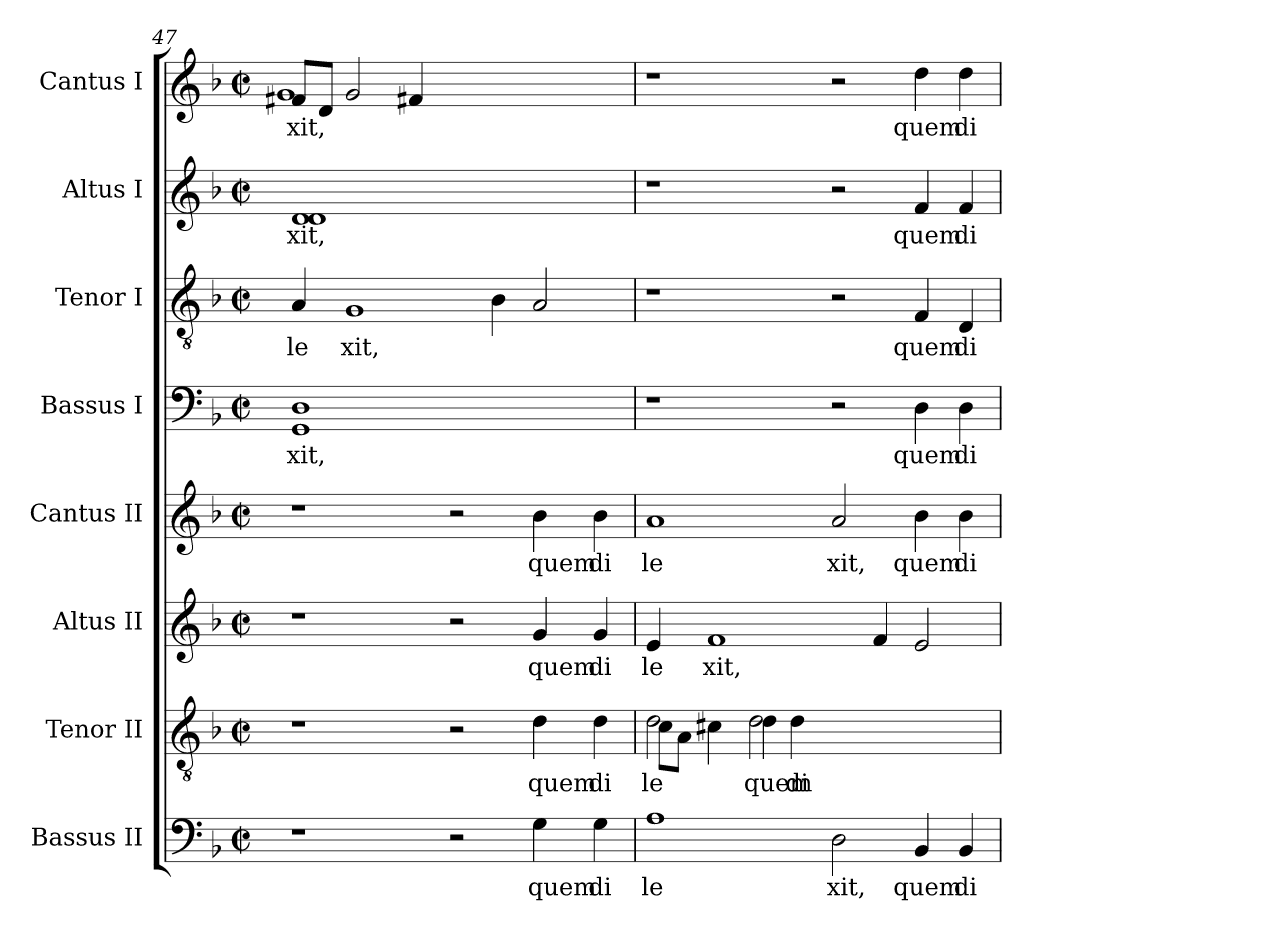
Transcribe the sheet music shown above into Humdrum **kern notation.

**kern	**text	**kern	**text	**kern	**text	**kern	**text	**kern	**text	**kern	**text	**kern	**text	**kern	**text
*part8	*part8	*part7	*part7	*part6	*part6	*part5	*part5	*part4	*part4	*part3	*part3	*part2	*part2	*part1	*part1
*staff8	*staff8	*staff7	*staff7	*staff6	*staff6	*staff5	*staff5	*staff4	*staff4	*staff3	*staff3	*staff2	*staff2	*staff1	*staff1
*I"Bassus II	*	*I"Tenor II	*	*I"Altus II	*	*I"Cantus II	*	*I"Bassus I	*	*I"Tenor I	*	*I"Altus I	*	*I"Cantus I	*
*clefF4	*	*clefGv2	*	*clefG2	*	*clefG2	*	*clefF4	*	*clefGv2	*	*clefG2	*	*clefG2	*
*k[b-]	*	*k[b-]	*	*k[b-]	*	*k[b-]	*	*k[b-]	*	*k[b-]	*	*k[b-]	*	*k[b-]	*
*F:	*	*F:	*	*F:	*	*F:	*	*F:	*	*F:	*	*F:	*	*F:	*
*M2/2	*	*M2/2	*	*M2/2	*	*M2/2	*	*M2/2	*	*M2/2	*	*M2/2	*	*M2/2	*
*met(c|)	*	*met(c|)	*	*met(c|)	*	*met(c|)	*	*met(c|)	*	*met(c|)	*	*met(c|)	*	*met(c|)	*
=47	=47	=47	=47	=47	=47	=47	=47	=47	=47	=47	=47	=47	=47	=47	=47
!	!	!	!	!	!	!	!	!	!LO:LY:b:cj	!	!LO:LY:b:cj	!	!LO:LY:b:cj	!	!LO:LY:b:cj
*	*	*	*	*	*	*	*	*	*	*	*	*	*	*^	*
!	!	!	!	!	!	!	!	!	!	!	!	!	!	!	!	!LO:LY:b:cj
1r	.	1r	.	1r	.	1r	.	1D 1GG	xit,	4A/	le	1d 1d	xit,	8f#X/L	1g	xit,
.	.	.	.	.	.	.	.	.	.	.	.	.	.	8d/J	.	.
!	!	!	!	!	!	!	!	!	!	!	!LO:LY:b:cj	!	!	!	!	!
.	.	.	.	.	.	.	.	.	.	1G	xit,	.	.	2g/	.	.
.	.	.	.	.	.	.	.	.	.	.	.	.	.	4f#X/	.	.
2r	.	2r	.	2r	.	2r	.	1ryy	.	.	.	1ryy	.	1ryy	1ryy	.
.	.	.	.	.	.	.	.	.	.	4B-\	.	.	.	.	.	.
!	!LO:LY:b:cj	!	!LO:LY:b:cj	!	!LO:LY:b:cj	!	!LO:LY:b:cj	!	!	!	!	!	!	!	!	!
4G\	quem	4d\	quem	4g/	quem	4b-\	quem	.	.	2A/	.	.	.	.	.	.
!	!LO:LY:b:cj	!	!LO:LY:b:cj	!	!LO:LY:b:cj	!	!LO:LY:b:cj	!	!	!	!	!	!	!	!	!
4G\	di	4d\	di	4g/	di	4b-\	di	.	.	.	.	.	.	.	.	.
*	*	*	*	*	*	*	*	*	*	*	*	*	*	*v	*v	*
=48	=48	=48	=48	=48	=48	=48	=48	=48	=48	=48	=48	=48	=48	=48	=48
!	!LO:LY:b:cj	!	!LO:LY:b:cj	!	!LO:LY:b:cj	!	!LO:LY:b:cj	!	!	!	!	!	!	!	!
*	*	*^	*	*	*	*	*	*	*	*	*	*	*	*	*
1A	le	2d\	8c\L	le	4e/	le	1a	le	1r	.	1r	.	1r	.	1r	.
.	.	.	8A\J	.	.	.	.	.	.	.	.	.	.	.	.	.
!	!	!	!	!	!	!LO:LY:b:cj	!	!	!	!	!	!	!	!	!	!
.	.	.	4c#X\	.	1f	xit,	.	.	.	.	.	.	.	.	.	.
!	!	!	!	!LO:LY:b:cj	!	!	!	!	!	!	!	!	!	!	!	!
!	!	!	!	!LO:LY:b:cj	!	!	!	!	!	!	!	!	!	!	!	!
.	.	2d\	4d\	quem	.	.	.	.	.	.	.	.	.	.	.	.
!	!	!	!	!LO:LY:b:cj	!	!	!	!	!	!	!	!	!	!	!	!
.	.	.	4d\	di	.	.	.	.	.	.	.	.	.	.	.	.
!	!LO:LY:b:cj	!	!	!	!	!	!	!LO:LY:b:cj	!	!	!	!	!	!	!	!
2D\	xit,	1ryy	1ryy	.	.	.	2a/	xit,	2r	.	2r	.	2r	.	2r	.
.	.	.	.	.	4f/	.	.	.	.	.	.	.	.	.	.	.
!	!LO:LY:b:cj	!	!	!	!	!	!	!LO:LY:b:cj	!	!LO:LY:b:cj	!	!LO:LY:b:cj	!	!LO:LY:b:cj	!	!LO:LY:b:cj
4BB-/	quem	.	.	.	2e/	.	4b-\	quem	4D\	quem	4F/	quem	4f/	quem	4dd\	quem
!	!LO:LY:b:cj	!	!	!	!	!	!	!LO:LY:b:cj	!	!LO:LY:b:cj	!	!LO:LY:b:cj	!	!LO:LY:b:cj	!	!LO:LY:b:cj
4BB-/	di	.	.	.	.	.	4b-\	di	4D\	di	4D/	di	4f/	di	4dd\	di
*	*	*v	*v	*	*	*	*	*	*	*	*	*	*	*	*	*
=	=	=	=	=	=	=	=	=	=	=	=	=	=	=	=
*-	*-	*-	*-	*-	*-	*-	*-	*-	*-	*-	*-	*-	*-	*-	*-
